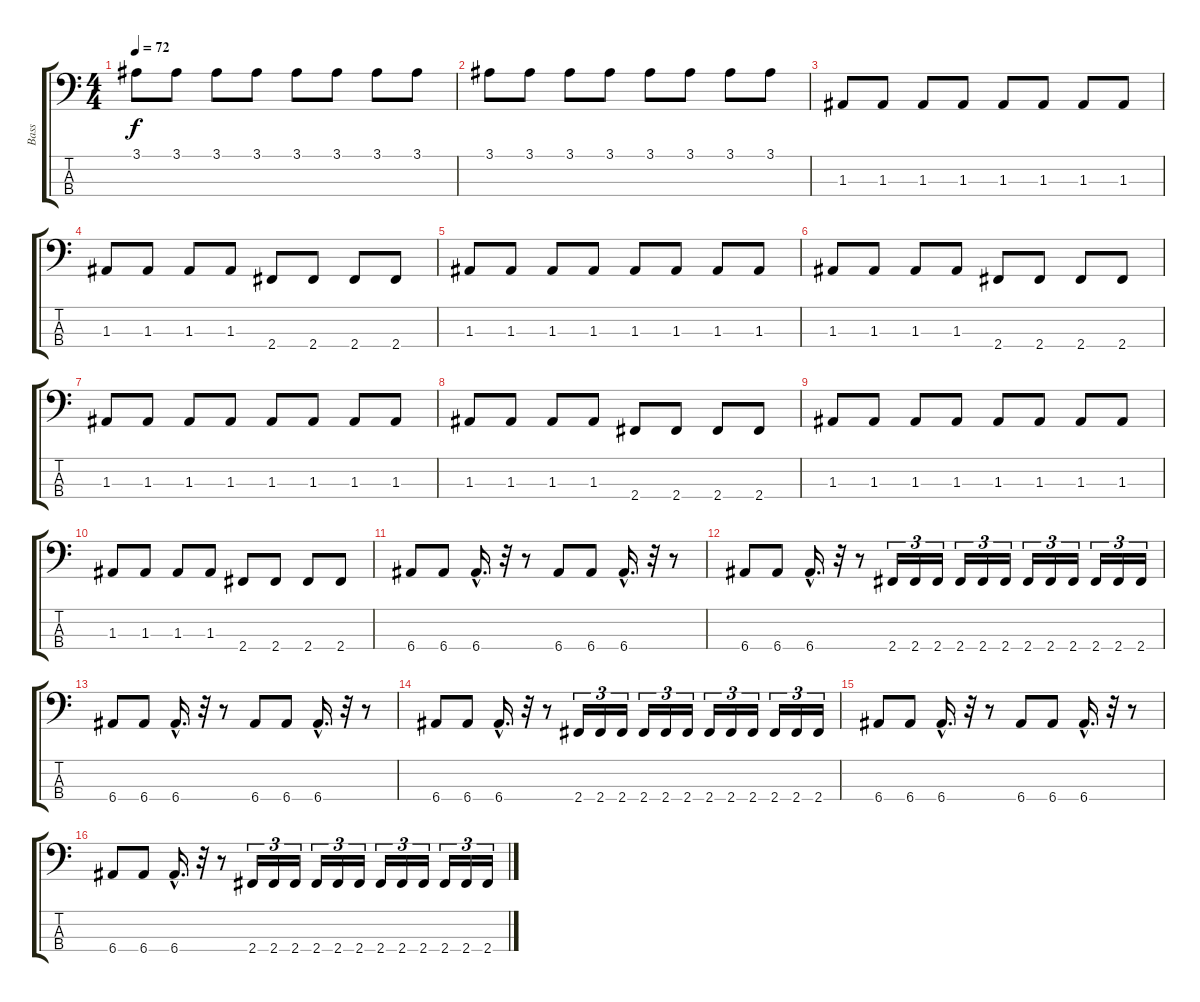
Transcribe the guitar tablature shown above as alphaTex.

\track ("Bass" "Bass") {instrument electricbassfinger}
\staff {score tabs}
\tuning (G2 D2 A1 E1) {hide}
\ts (4 4)
\tempo 72
\clef f4
\ks c
3.1.8{dy f} 3.1.8 3.1.8 3.1.8 3.1.8 3.1.8 3.1.8 3.1.8 |
3.1.8 3.1.8 3.1.8 3.1.8 3.1.8 3.1.8 3.1.8 3.1.8 |
\section ("" "")
1.3.8 1.3.8 1.3.8 1.3.8 1.3.8 1.3.8 1.3.8 1.3.8 |
1.3.8 1.3.8 1.3.8 1.3.8 2.4.8 2.4.8 2.4.8 2.4.8 |
1.3.8 1.3.8 1.3.8 1.3.8 1.3.8 1.3.8 1.3.8 1.3.8 |
1.3.8 1.3.8 1.3.8 1.3.8 2.4.8 2.4.8 2.4.8 2.4.8 |
1.3.8 1.3.8 1.3.8 1.3.8 1.3.8 1.3.8 1.3.8 1.3.8 |
1.3.8 1.3.8 1.3.8 1.3.8 2.4.8 2.4.8 2.4.8 2.4.8 |
1.3.8 1.3.8 1.3.8 1.3.8 1.3.8 1.3.8 1.3.8 1.3.8 |
1.3.8 1.3.8 1.3.8 1.3.8 2.4.8 2.4.8 2.4.8 2.4.8 |
6.4.8 6.4.8 6.4{hac}.16{d} r.32 r.8 6.4.8 6.4.8 6.4{hac}.16{d} r.32 r.8 |
6.4.8 6.4.8 6.4{hac}.16{d} r.32 r.8 2.4.16{tu (3 2)} 2.4.16{tu (3 2)} 2.4.16{tu (3 2)} 2.4.16{tu (3 2)} 2.4.16{tu (3 2)} 2.4.16{tu (3 2)} 2.4.16{tu (3 2)} 2.4.16{tu (3 2)} 2.4.16{tu (3 2)} 2.4.16{tu (3 2)} 2.4.16{tu (3 2)} 2.4.16{tu (3 2)} |
6.4.8 6.4.8 6.4{hac}.16{d} r.32 r.8 6.4.8 6.4.8 6.4{hac}.16{d} r.32 r.8 |
6.4.8 6.4.8 6.4{hac}.16{d} r.32 r.8 2.4.16{tu (3 2)} 2.4.16{tu (3 2)} 2.4.16{tu (3 2)} 2.4.16{tu (3 2)} 2.4.16{tu (3 2)} 2.4.16{tu (3 2)} 2.4.16{tu (3 2)} 2.4.16{tu (3 2)} 2.4.16{tu (3 2)} 2.4.16{tu (3 2)} 2.4.16{tu (3 2)} 2.4.16{tu (3 2)} |
6.4.8 6.4.8 6.4{hac}.16{d} r.32 r.8 6.4.8 6.4.8 6.4{hac}.16{d} r.32 r.8 |
6.4.8 6.4.8 6.4{hac}.16{d} r.32 r.8 2.4.16{tu (3 2)} 2.4.16{tu (3 2)} 2.4.16{tu (3 2)} 2.4.16{tu (3 2)} 2.4.16{tu (3 2)} 2.4.16{tu (3 2)} 2.4.16{tu (3 2)} 2.4.16{tu (3 2)} 2.4.16{tu (3 2)} 2.4.16{tu (3 2)} 2.4.16{tu (3 2)} 2.4.16{tu (3 2)}
